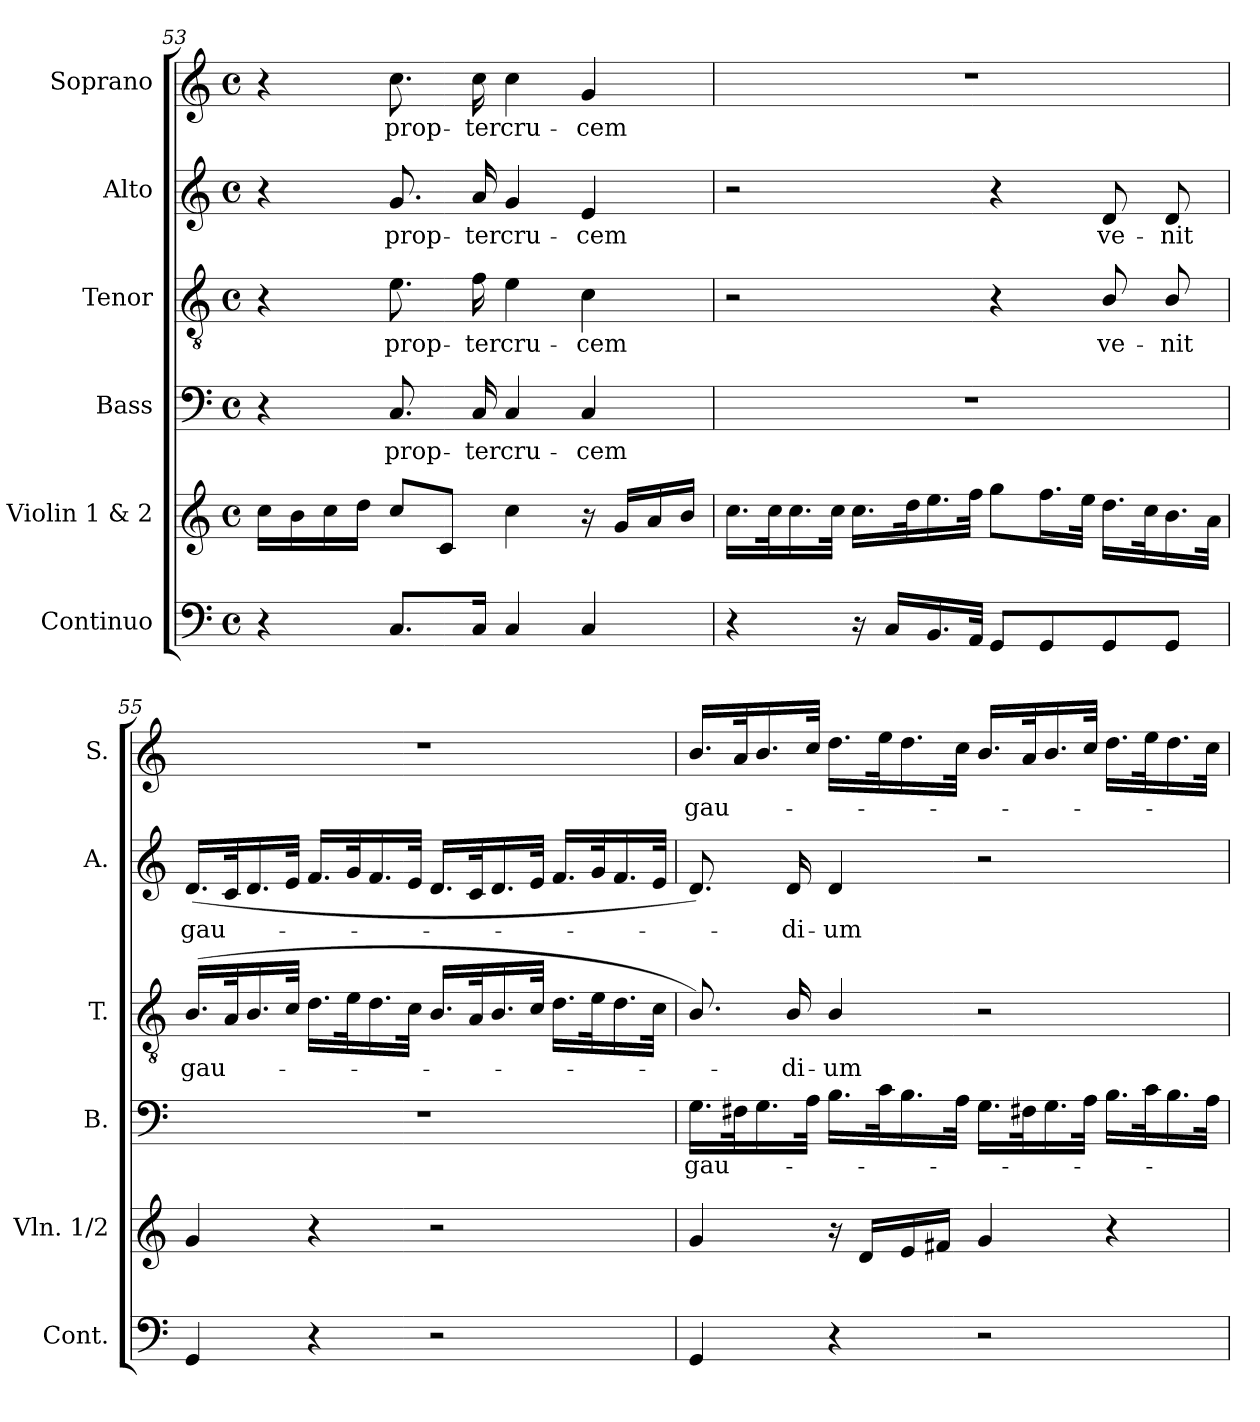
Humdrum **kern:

**kern	**kern	**kern	**text	**kern	**text	**kern	**text	**kern	**text
*part6	*part5	*part4	*part4	*part3	*part3	*part2	*part2	*part1	*part1
*staff6	*staff5	*staff4	*staff4	*staff3	*staff3	*staff2	*staff2	*staff1	*staff1
*I"Continuo	*I"Violin 1 & 2	*I"Bass	*	*I"Tenor	*	*I"Alto	*	*I"Soprano	*
*I'Cont.	*I'Vln. 1/2	*I'B.	*	*I'T.	*	*I'A.	*	*I'S.	*
*clefF4	*clefG2	*clefF4	*	*clefGv2	*	*clefG2	*	*clefG2	*
*	*	*	*	*ITrd7c12	*	*	*	*	*
*k[]	*k[]	*k[]	*	*k[]	*	*k[]	*	*k[]	*
*C:	*C:	*C:	*	*C:	*	*C:	*	*C:	*
*M4/4	*M4/4	*M4/4	*	*M4/4	*	*M4/4	*	*M4/4	*
*met(c)	*met(c)	*met(c)	*	*met(c)	*	*met(c)	*	*met(c)	*
=53	=53	=53	=53	=53	=53	=53	=53	=53	=53
4r	16cci\LL	4r	.	4r	.	4r	.	4r	.
.	16bi\	.	.	.	.	.	.	.	.
.	16cci\	.	.	.	.	.	.	.	.
.	16ddi\JJ	.	.	.	.	.	.	.	.
!	!	!	!LO:LY:b:color=#000000	!	!	!	!	!	!
!	!	!	!	!	!LO:LY:b:color=#000000	!	!	!	!
!	!	!	!	!	!	!	!LO:LY:b:color=#000000	!	!
!	!	!	!	!	!	!	!	!	!LO:LY:b:color=#000000
8.Ci/L	8cci/L	8.Ci/	prop-	8.Ei\	prop-	8.gi/	prop-	8.cci\	prop-
.	8ci/J	.	.	.	.	.	.	.	.
!	!	!	!LO:LY:b:color=#000000	!	!	!	!	!	!
!	!	!	!	!	!LO:LY:b:color=#000000	!	!	!	!
!	!	!	!	!	!	!	!LO:LY:b:color=#000000	!	!
!	!	!	!	!	!	!	!	!	!LO:LY:b:color=#000000
16Ci/Jk	.	16Ci/	-ter	16Fi\	-ter	16ai/	-ter	16cci\	-ter
!	!	!	!LO:LY:b:color=#000000	!	!	!	!	!	!
!	!	!	!	!	!LO:LY:b:color=#000000	!	!	!	!
!	!	!	!	!	!	!	!LO:LY:b:color=#000000	!	!
!	!	!	!	!	!	!	!	!	!LO:LY:b:color=#000000
4Ci/	4cci\	4Ci/	cru-	4Ei\	cru-	4gi/	cru-	4cci\	cru-
!	!	!	!LO:LY:b:color=#000000	!	!	!	!	!	!
!	!	!	!	!	!LO:LY:b:color=#000000	!	!	!	!
!	!	!	!	!	!	!	!LO:LY:b:color=#000000	!	!
!	!	!	!	!	!	!	!	!	!LO:LY:b:color=#000000
4Ci/	16r	4Ci/	-cem	4Ci\	-cem	4ei/	-cem	4gi/	-cem
.	16gi/LL	.	.	.	.	.	.	.	.
.	16ai/	.	.	.	.	.	.	.	.
.	16bi/JJ	.	.	.	.	.	.	.	.
=54	=54	=54	=54	=54	=54	=54	=54	=54	=54
4r	16.cci\LL	1r	.	2r	.	2r	.	1r	.
.	32cci\k	.	.	.	.	.	.	.	.
.	16.cci\	.	.	.	.	.	.	.	.
.	32cci\JJk	.	.	.	.	.	.	.	.
16r	16.cci\LL	.	.	.	.	.	.	.	.
16Ci/LL	.	.	.	.	.	.	.	.	.
.	32ddi\k	.	.	.	.	.	.	.	.
16.BBi/	16.eei\	.	.	.	.	.	.	.	.
32AAi/JJk	32ffi\JJk	.	.	.	.	.	.	.	.
8GGi/L	8ggi\L	.	.	4r	.	4r	.	.	.
8GGi/	16.ffi\L	.	.	.	.	.	.	.	.
.	32eei\JJk	.	.	.	.	.	.	.	.
!	!	!	!	!	!LO:LY:b:color=#000000	!	!	!	!
!	!	!	!	!	!	!	!LO:LY:b:color=#000000	!	!
8GGi/	16.ddi\LL	.	.	8BBi/	ve-	8di/	ve-	.	.
.	32cci\k	.	.	.	.	.	.	.	.
!	!	!	!	!	!LO:LY:b:color=#000000	!	!	!	!
!	!	!	!	!	!	!	!LO:LY:b:color=#000000	!	!
8GGi/J	16.bi\	.	.	8BBi/	-nit	8di/	-nit	.	.
.	32ai\JJk	.	.	.	.	.	.	.	.
=55	=55	=55	=55	=55	=55	=55	=55	=55	=55
!	!	!	!	!	!LO:LY:b:color=#000000	!	!	!	!
!	!	!	!	!	!	!	!LO:LY:b:color=#000000	!	!
4GGi/	4gi/	1r	.	(16.BBi/LL	gau-	(16.di/LL	gau-	1r	.
.	.	.	.	32AAi/k	.	32ci/k	.	.	.
.	.	.	.	16.BBi/	.	16.di/	.	.	.
.	.	.	.	32Ci/JJk	.	32ei/JJk	.	.	.
4r	4r	.	.	16.Di\LL	.	16.fi/LL	.	.	.
.	.	.	.	32Ei\k	.	32gi/k	.	.	.
.	.	.	.	16.Di\	.	16.fi/	.	.	.
.	.	.	.	32Ci\JJk	.	32ei/JJk	.	.	.
2r	2r	.	.	16.BBi/LL	.	16.di/LL	.	.	.
.	.	.	.	32AAi/k	.	32ci/k	.	.	.
.	.	.	.	16.BBi/	.	16.di/	.	.	.
.	.	.	.	32Ci/JJk	.	32ei/JJk	.	.	.
.	.	.	.	16.Di\LL	.	16.fi/LL	.	.	.
.	.	.	.	32Ei\k	.	32gi/k	.	.	.
.	.	.	.	16.Di\	.	16.fi/	.	.	.
.	.	.	.	32Ci\JJk	.	32ei/JJk	.	.	.
!!LO:LB:g=z
=56	=56	=56	=56	=56	=56	=56	=56	=56	=56
!	!	!	!LO:LY:b:color=#000000	!	!	!	!	!	!
!	!	!	!	!	!	!	!	!	!LO:LY:b:color=#000000
4GGi/	4gi/	16.Gi\LL	gau-	8.BBi/)	.	8.di/)	.	16.bi/LL	gau-
.	.	32F#Xi\k	.	.	.	.	.	32ai/k	.
.	.	16.Gi\	.	.	.	.	.	16.bi/	.
!	!	!	!	!	!LO:LY:b:color=#000000	!	!	!	!
!	!	!	!	!	!	!	!LO:LY:b:color=#000000	!	!
.	.	.	.	16BBi/	-di-	16di/	-di-	.	.
.	.	32Ai\JJk	.	.	.	.	.	32cci/JJk	.
!	!	!	!	!	!LO:LY:b:color=#000000	!	!	!	!
!	!	!	!	!	!	!	!LO:LY:b:color=#000000	!	!
4r	16r	16.Bi\LL	.	4BBi/	-um	4di/	-um	16.ddi\LL	.
.	16di/LL	.	.	.	.	.	.	.	.
.	.	32ci\k	.	.	.	.	.	32eei\k	.
.	16ei/	16.Bi\	.	.	.	.	.	16.ddi\	.
.	16f#Xi/JJ	.	.	.	.	.	.	.	.
.	.	32Ai\JJk	.	.	.	.	.	32cci\JJk	.
2r	4gi/	16.Gi\LL	.	2r	.	2r	.	16.bi/LL	.
.	.	32F#Xi\k	.	.	.	.	.	32ai/k	.
.	.	16.Gi\	.	.	.	.	.	16.bi/	.
.	.	32Ai\JJk	.	.	.	.	.	32cci/JJk	.
.	4r	16.Bi\LL	.	.	.	.	.	16.ddi\LL	.
.	.	32ci\k	.	.	.	.	.	32eei\k	.
.	.	16.Bi\	.	.	.	.	.	16.ddi\	.
.	.	32Ai\JJk	.	.	.	.	.	32cci\JJk	.
=	=	=	=	=	=	=	=	=	=
*-	*-	*-	*-	*-	*-	*-	*-	*-	*-
